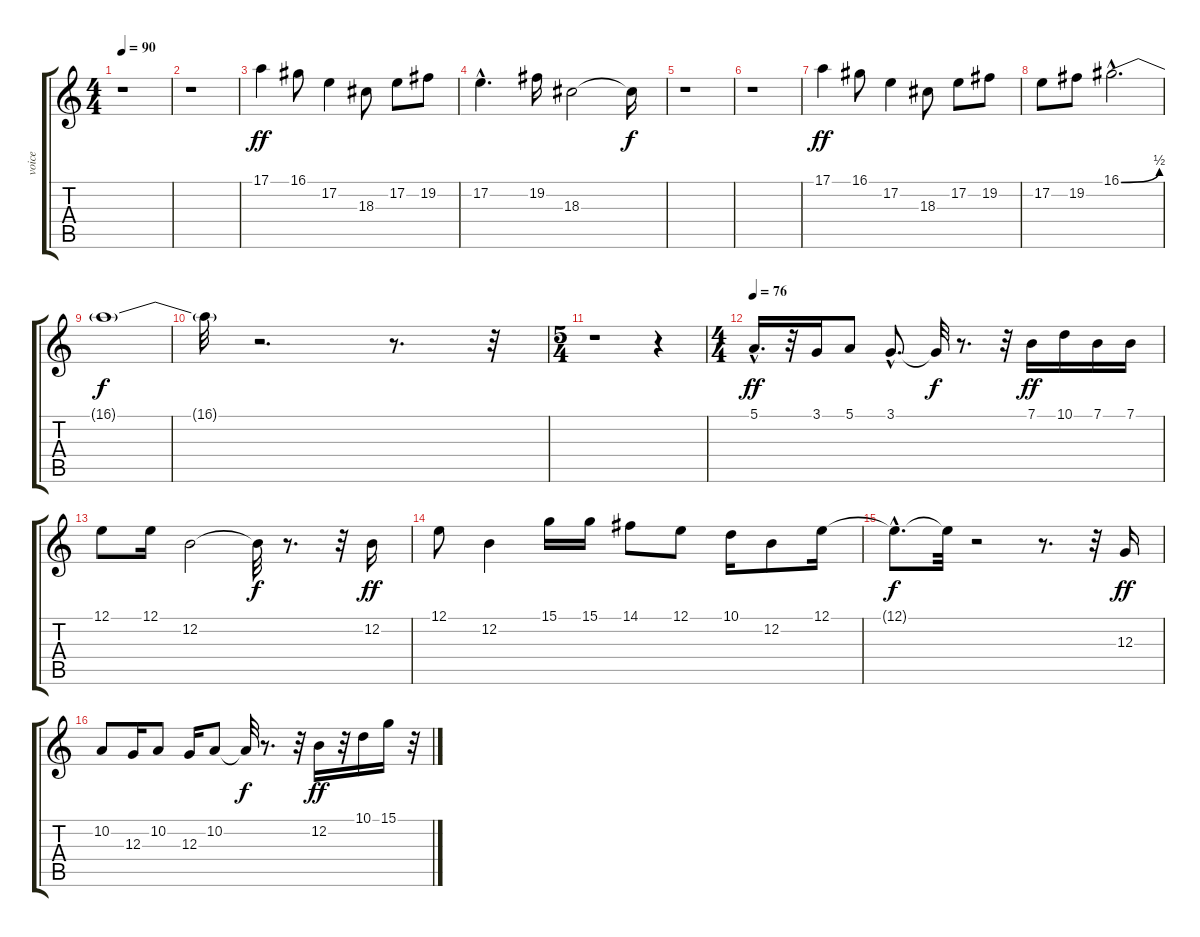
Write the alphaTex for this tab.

\track ("voice" "voice") {instrument sopranosax}
\staff {score tabs}
\tuning (E4 B3 G3 D3 A2 E2) {hide}
\ts (4 4)
\tempo 90
\clef g2
\ks c
r.1{dy f} |
r.1 |
17.1.4{dy ff} 16.1.8 17.2.4 18.3.8 17.2.8 19.2.8 |
17.2{hac}.4{d} 19.2.16 18.3.2 18.3{t}.16{dy f} |
r.1 |
r.1 |
17.1.4{dy ff} 16.1.8 17.2.4 18.3.8 17.2.8 19.2.8 |
17.2.8 19.2.8 16.1{be (bend 0 0 60 2) hac}.2{d} |
16.1{t}.1{dy f} |
16.1{t}.32 r.2{d} r.8{d} r.32 |
\ts (5 4)
r.1 r.4 |
\ts (4 4)
\tempo 76
5.1{hac}.16{d dy ff} r.32 3.1.16 5.1.8 3.1{hac}.8{d} 3.1{t}.32{dy f} r.8{d} r.32 7.1.16{dy ff} 10.1.16 7.1.16 7.1.16 |
12.1.8 12.1.16 12.2.2 12.2{t}.32{dy f} r.8{d} r.32 12.2.16{dy ff} |
12.1.8 12.2.4 15.1.16 15.1.16 14.1.8 12.1.8 10.1.16 12.2.8 12.1.16 |
12.1{hac t}.8{d dy f} 12.1{t}.32 r.2 r.8{d} r.32 12.3.16{dy ff} |
10.2.8 12.3.16 10.2.8 12.3.16 10.2.8 10.2{t}.32{dy f} r.8{d} r.32 12.2.16{dy ff} r.32 10.1.16 15.1.16 r.32
